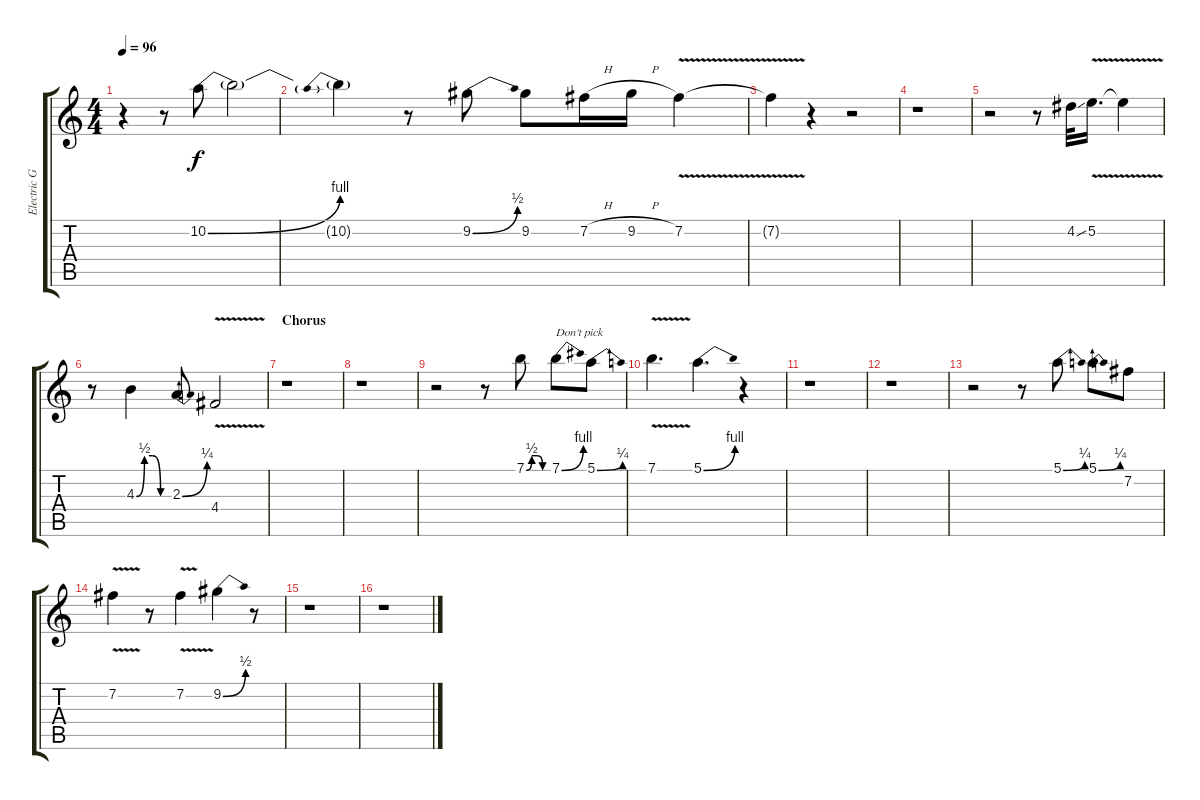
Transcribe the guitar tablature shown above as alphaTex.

\track ("Electric Guitar" "Electric G") {instrument overdrivenguitar}
\staff {score tabs}
\tuning (E4 B3 G3 D3 A2 E2) {hide}
\ts (4 4)
\tempo 96
\clef g2
\ks c
r.4{dy f} r.8 10.2{be (bend 0 0 60 4)}.8 10.2{t}.2 |
10.2{be (prebend 0 4 60 4) t}.4 r.8 9.2{be (bend 0 0 60 2)}.8 9.2.8 7.2{h}.16 9.2{h}.16 7.2{v}.4 |
7.2{v t}.4 r.4 r.2 |
r.1 |
r.2 r.8 4.2{ss}.32 5.2{v}.16{d} 5.2{v t}.4 |
r.8 4.3{be (custom 0 0 15 2 30 2 45 0 60 0)}.4 2.3{be (bend 0 0 60 1)}.8 4.4{v}.2 |
\section ("" "Chorus")
r.1 |
r.1 |
r.2 r.8 7.1{be (custom 0 0 15 2 30 2 45 0 60 0)}.8 7.1{be (bend 0 0 60 4)}.8{txt "Don't pick"} 5.1{be (bend 0 0 60 1)}.8 |
7.1{v}.4{d} 5.1{be (bend 0 0 60 4)}.4{d} r.4 |
r.1 |
r.1 |
r.2 r.8 5.1{be (bend 0 0 60 1)}.8 5.1{be (bend 0 0 60 1)}.8 7.2.8 |
7.2{v}.4 r.8 7.2{v}.4 9.2{be (bend 0 0 60 2)}.4 r.8 |
r.1 |
r.1
